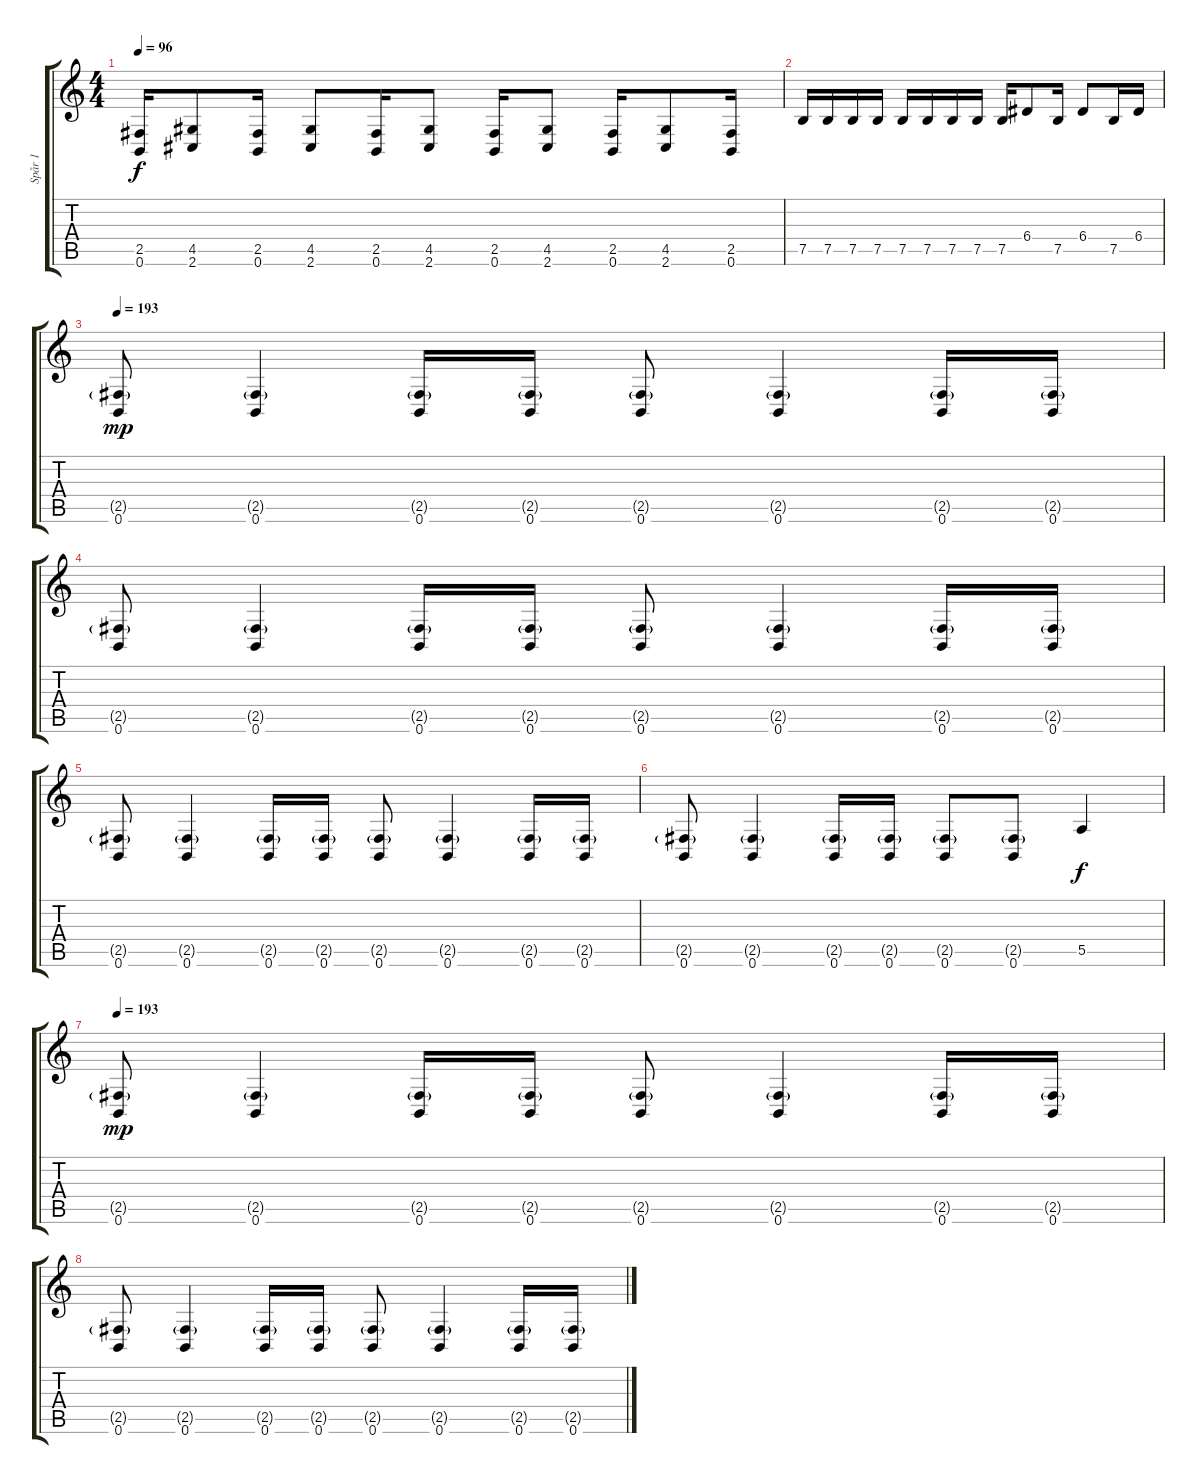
\track ("Spår 1" "Spår 1") {instrument distortionguitar}
\staff {score tabs}
\tuning (B3 G3 D3 A2 E2 B1) {hide}
\ts (4 4)
\tempo 96
\clef g2
\ks c
(2.5 0.6).16{dy f} (4.5 2.6).8 (2.5 0.6).16 (4.5 2.6).8 (2.5 0.6).16 (4.5 2.6).8 (2.5 0.6).16 (4.5 2.6).8 (2.5 0.6).16 (4.5 2.6).8 (2.5 0.6).16 |
7.5.16 7.5.16 7.5.16 7.5.16 7.5.16 7.5.16 7.5.16 7.5.16 7.5.16 6.4.8 7.5.16 6.4.8 7.5.16 6.4.16 |
\tempo 193
(2.5{g} 0.6).8{dy mp} (2.5{g} 0.6).4 (2.5{g} 0.6).16 (2.5{g} 0.6).16 (2.5{g} 0.6).8 (2.5{g} 0.6).4 (2.5{g} 0.6).16 (2.5{g} 0.6).16 |
(2.5{g} 0.6).8 (2.5{g} 0.6).4 (2.5{g} 0.6).16 (2.5{g} 0.6).16 (2.5{g} 0.6).8 (2.5{g} 0.6).4 (2.5{g} 0.6).16 (2.5{g} 0.6).16 |
(2.5{g} 0.6).8 (2.5{g} 0.6).4 (2.5{g} 0.6).16 (2.5{g} 0.6).16 (2.5{g} 0.6).8 (2.5{g} 0.6).4 (2.5{g} 0.6).16 (2.5{g} 0.6).16 |
(2.5{g} 0.6).8 (2.5{g} 0.6).4 (2.5{g} 0.6).16 (2.5{g} 0.6).16 (2.5{g} 0.6).8 (2.5{g} 0.6).8 5.5.4{dy f} |
\tempo 193
(2.5{g} 0.6).8{dy mp} (2.5{g} 0.6).4 (2.5{g} 0.6).16 (2.5{g} 0.6).16 (2.5{g} 0.6).8 (2.5{g} 0.6).4 (2.5{g} 0.6).16 (2.5{g} 0.6).16 |
(2.5{g} 0.6).8 (2.5{g} 0.6).4 (2.5{g} 0.6).16 (2.5{g} 0.6).16 (2.5{g} 0.6).8 (2.5{g} 0.6).4 (2.5{g} 0.6).16 (2.5{g} 0.6).16
